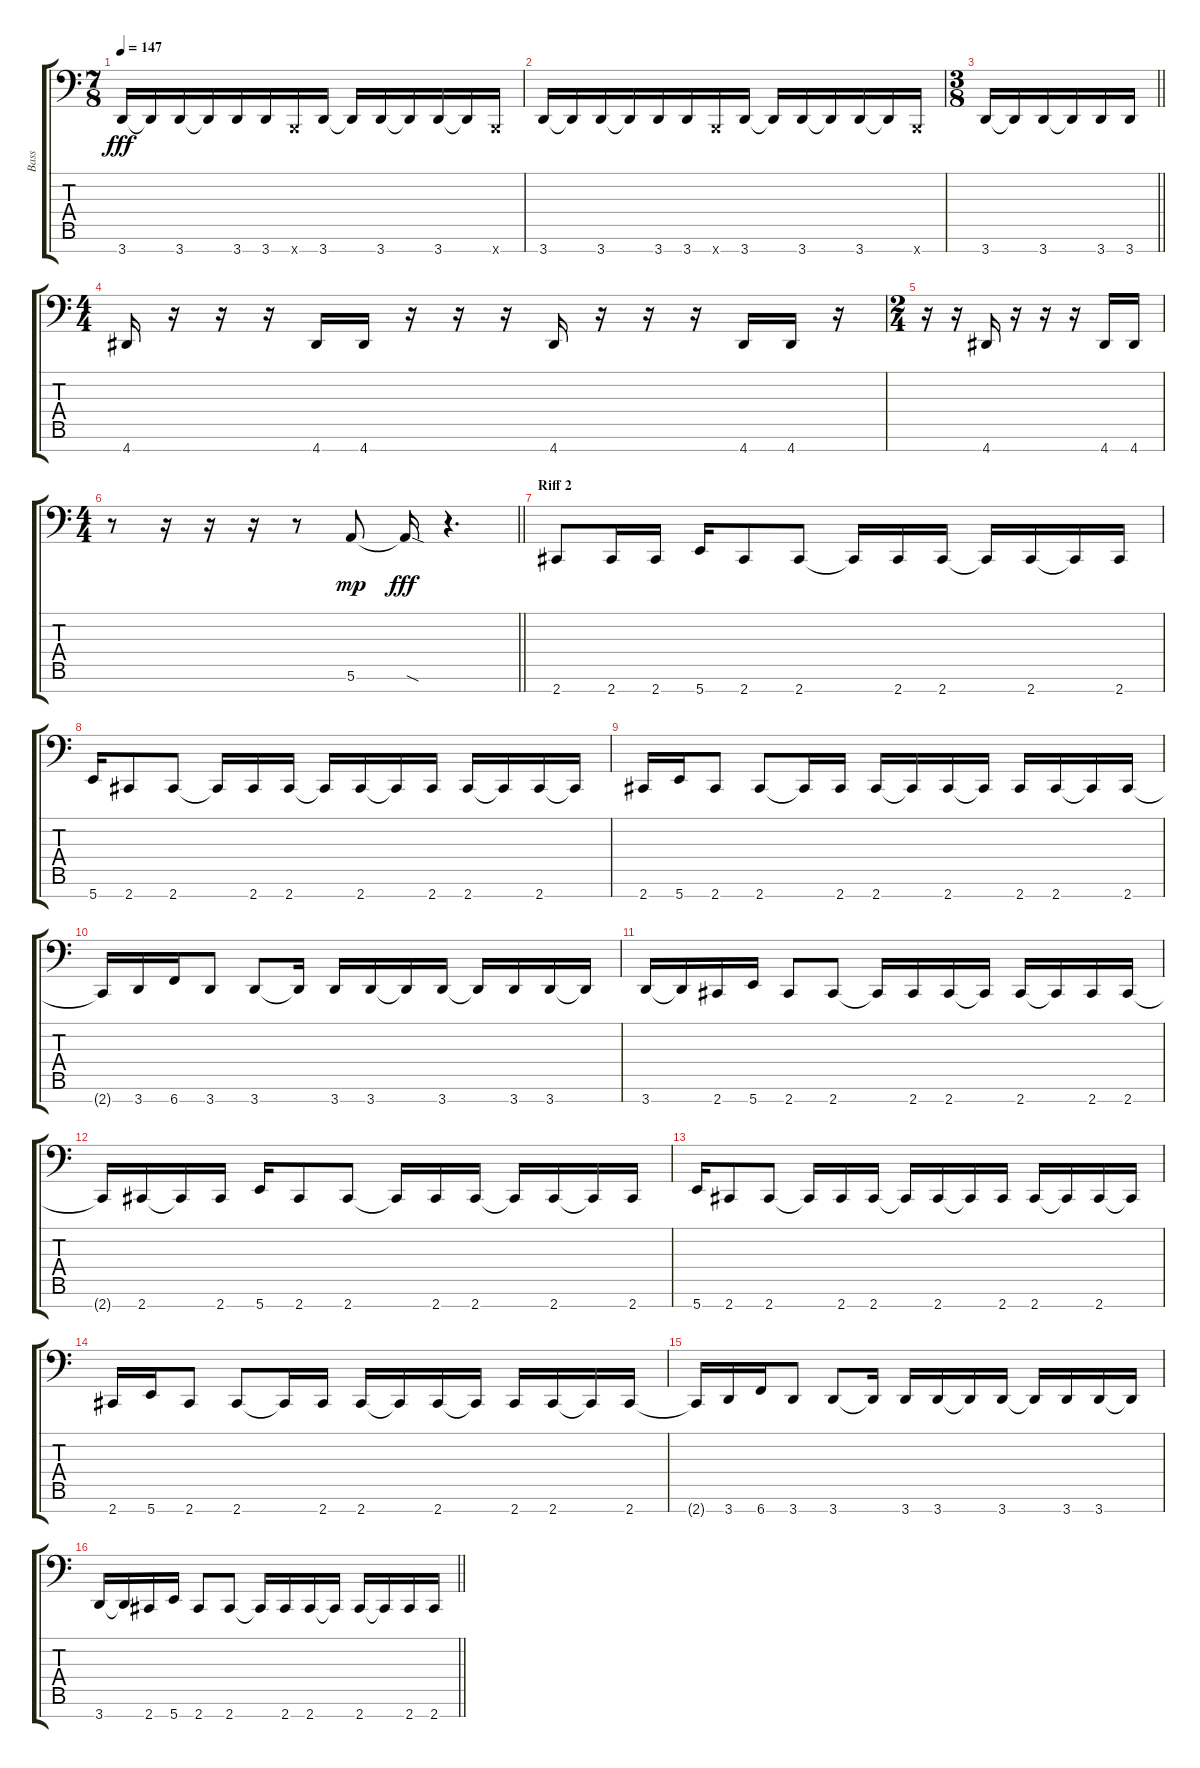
\track ("Bass" "Bass") {instrument electricbassfinger}
\staff {score tabs}
\tuning (E3 B2 G2 D2 A1 E1 B0) {hide}
\ts (7 8)
\tempo 147
\clef f4
\ks c
3.7.16{dy fff} 3.7{t}.16 3.7.16 3.7{t}.16 3.7.16 3.7.16 0.7{x}.16 3.7.16 3.7{t}.16 3.7.16 3.7{t}.16 3.7.16 3.7{t}.16 0.7{x}.16 |
3.7.16 3.7{t}.16 3.7.16 3.7{t}.16 3.7.16 3.7.16 0.7{x}.16 3.7.16 3.7{t}.16 3.7.16 3.7{t}.16 3.7.16 3.7{t}.16 0.7{x}.16 |
\ts (3 8)
\barLineRight lightlight
3.7.16 3.7{t}.16 3.7.16 3.7{t}.16 3.7.16 3.7.16 |
\ts (4 4)
4.7.16 r.16 r.16 r.16 4.7.16 4.7.16 r.16 r.16 r.16 4.7.16 r.16 r.16 r.16 4.7.16 4.7.16 r.16 |
\ts (2 4)
r.16 r.16 4.7.16 r.16 r.16 r.16 4.7.16 4.7.16 |
\ts (4 4)
\barLineRight lightlight
r.8 r.16 r.16 r.16 r.8 5.6.8{dy mp} 5.6{sod t}.16{dy fff} r.4{d} |
\section ("" "Riff 2")
2.7.8 2.7.16 2.7.16 5.7.16 2.7.8 2.7.8 2.7{t}.16 2.7.16 2.7.16 2.7{t}.16 2.7.16 2.7{t}.16 2.7.16 |
5.7.16 2.7.8 2.7.8 2.7{t}.16 2.7.16 2.7.16 2.7{t}.16 2.7.16 2.7{t}.16 2.7.16 2.7.16 2.7{t}.16 2.7.16 2.7{t}.16 |
2.7.16 5.7.16 2.7.8 2.7.8 2.7{t}.16 2.7.16 2.7.16 2.7{t}.16 2.7.16 2.7{t}.16 2.7.16 2.7.16 2.7{t}.16 2.7.16 |
2.7{t}.16 3.7.16 6.7.16 3.7.8 3.7.8 3.7{t}.16 3.7.16 3.7.16 3.7{t}.16 3.7.16 3.7{t}.16 3.7.16 3.7.16 3.7{t}.16 |
3.7.16 3.7{t}.16 2.7.16 5.7.16 2.7.8 2.7.8 2.7{t}.16 2.7.16 2.7.16 2.7{t}.16 2.7.16 2.7{t}.16 2.7.16 2.7.16 |
2.7{t}.16 2.7.16 2.7{t}.16 2.7.16 5.7.16 2.7.8 2.7.8 2.7{t}.16 2.7.16 2.7.16 2.7{t}.16 2.7.16 2.7{t}.16 2.7.16 |
5.7.16 2.7.8 2.7.8 2.7{t}.16 2.7.16 2.7.16 2.7{t}.16 2.7.16 2.7{t}.16 2.7.16 2.7.16 2.7{t}.16 2.7.16 2.7{t}.16 |
2.7.16 5.7.16 2.7.8 2.7.8 2.7{t}.16 2.7.16 2.7.16 2.7{t}.16 2.7.16 2.7{t}.16 2.7.16 2.7.16 2.7{t}.16 2.7.16 |
2.7{t}.16 3.7.16 6.7.16 3.7.8 3.7.8 3.7{t}.16 3.7.16 3.7.16 3.7{t}.16 3.7.16 3.7{t}.16 3.7.16 3.7.16 3.7{t}.16 |
\barLineRight lightlight
3.7.16 3.7{t}.16 2.7.16 5.7.16 2.7.8 2.7.8 2.7{t}.16 2.7.16 2.7.16 2.7{t}.16 2.7.16 2.7{t}.16 2.7.16 2.7.16
